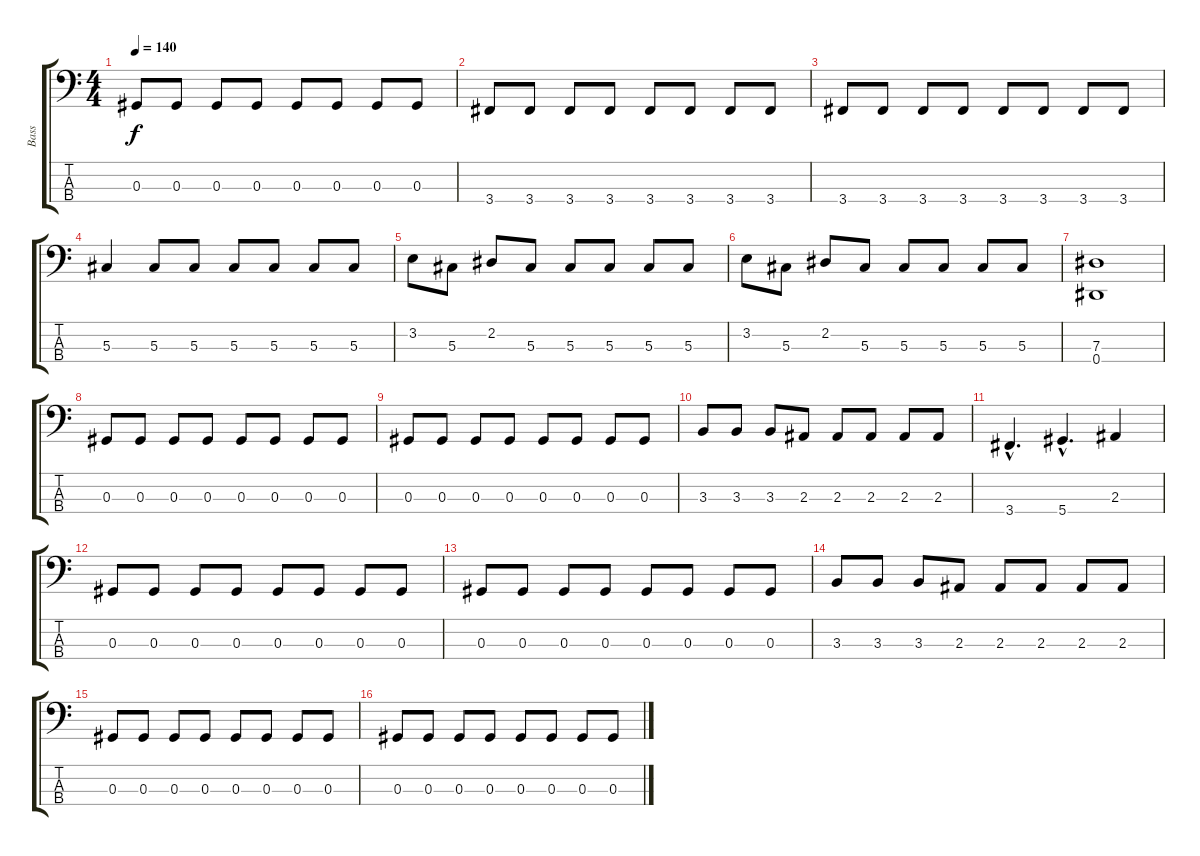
\track ("Bass" "Bass") {instrument electricbassfinger}
\staff {score tabs}
\tuning (Gb2 Db2 Ab1 Eb1) {hide}
\ts (4 4)
\tempo 140
\clef f4
\ks c
0.3.8{dy f} 0.3.8 0.3.8 0.3.8 0.3.8 0.3.8 0.3.8 0.3.8 |
3.4.8 3.4.8 3.4.8 3.4.8 3.4.8 3.4.8 3.4.8 3.4.8 |
3.4.8 3.4.8 3.4.8 3.4.8 3.4.8 3.4.8 3.4.8 3.4.8 |
5.3.4 5.3.8 5.3.8 5.3.8 5.3.8 5.3.8 5.3.8 |
3.2.8 5.3.8 2.2.8 5.3.8 5.3.8 5.3.8 5.3.8 5.3.8 |
3.2.8 5.3.8 2.2.8 5.3.8 5.3.8 5.3.8 5.3.8 5.3.8 |
(7.3 0.4).1 |
0.3.8 0.3.8 0.3.8 0.3.8 0.3.8 0.3.8 0.3.8 0.3.8 |
0.3.8 0.3.8 0.3.8 0.3.8 0.3.8 0.3.8 0.3.8 0.3.8 |
3.3.8 3.3.8 3.3.8 2.3.8 2.3.8 2.3.8 2.3.8 2.3.8 |
3.4{hac}.4{d} 5.4{hac}.4{d} 2.3.4 |
0.3.8 0.3.8 0.3.8 0.3.8 0.3.8 0.3.8 0.3.8 0.3.8 |
0.3.8 0.3.8 0.3.8 0.3.8 0.3.8 0.3.8 0.3.8 0.3.8 |
3.3.8 3.3.8 3.3.8 2.3.8 2.3.8 2.3.8 2.3.8 2.3.8 |
0.3.8 0.3.8 0.3.8 0.3.8 0.3.8 0.3.8 0.3.8 0.3.8 |
0.3.8 0.3.8 0.3.8 0.3.8 0.3.8 0.3.8 0.3.8 0.3.8
